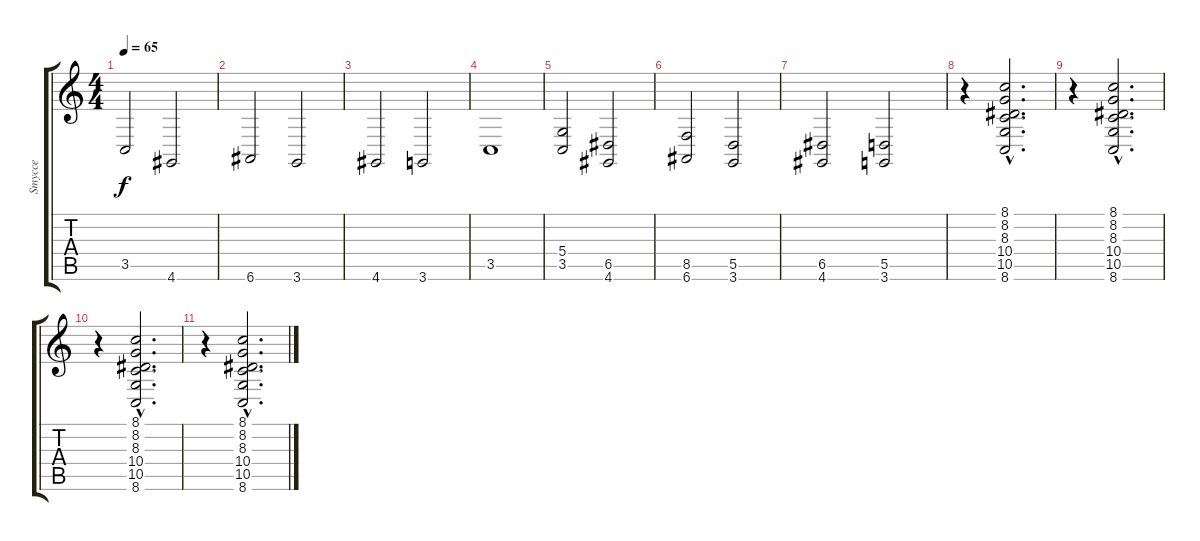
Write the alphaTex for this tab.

\track ("Smycce" "Smycce") {instrument stringensemble2}
\staff {score tabs}
\tuning (E4 B3 G3 D3 A2 E2) {hide}
\ts (4 4)
\tempo 65
\clef g2
\ks c
3.5.2{dy f volume 6} 4.6.2 |
6.6.2 3.6.2 |
4.6.2 3.6.2 |
3.5.1 |
(5.4 3.5).2 (6.5 4.6).2 |
(8.5 6.6).2 (5.5 3.6).2 |
(6.5 4.6).2 (5.5 3.6).2 |
r.4 (8.1{hac} 8.2{hac} 8.3{hac} 10.4{hac} 10.5{hac} 8.6{hac}).2{d} |
r.4 (8.1{hac} 8.2{hac} 8.3{hac} 10.4{hac} 10.5{hac} 8.6{hac}).2{d} |
r.4 (8.1{hac} 8.2{hac} 8.3{hac} 10.4{hac} 10.5{hac} 8.6{hac}).2{d} |
r.4 (8.1{hac} 8.2{hac} 8.3{hac} 10.4{hac} 10.5{hac} 8.6{hac}).2{d}
